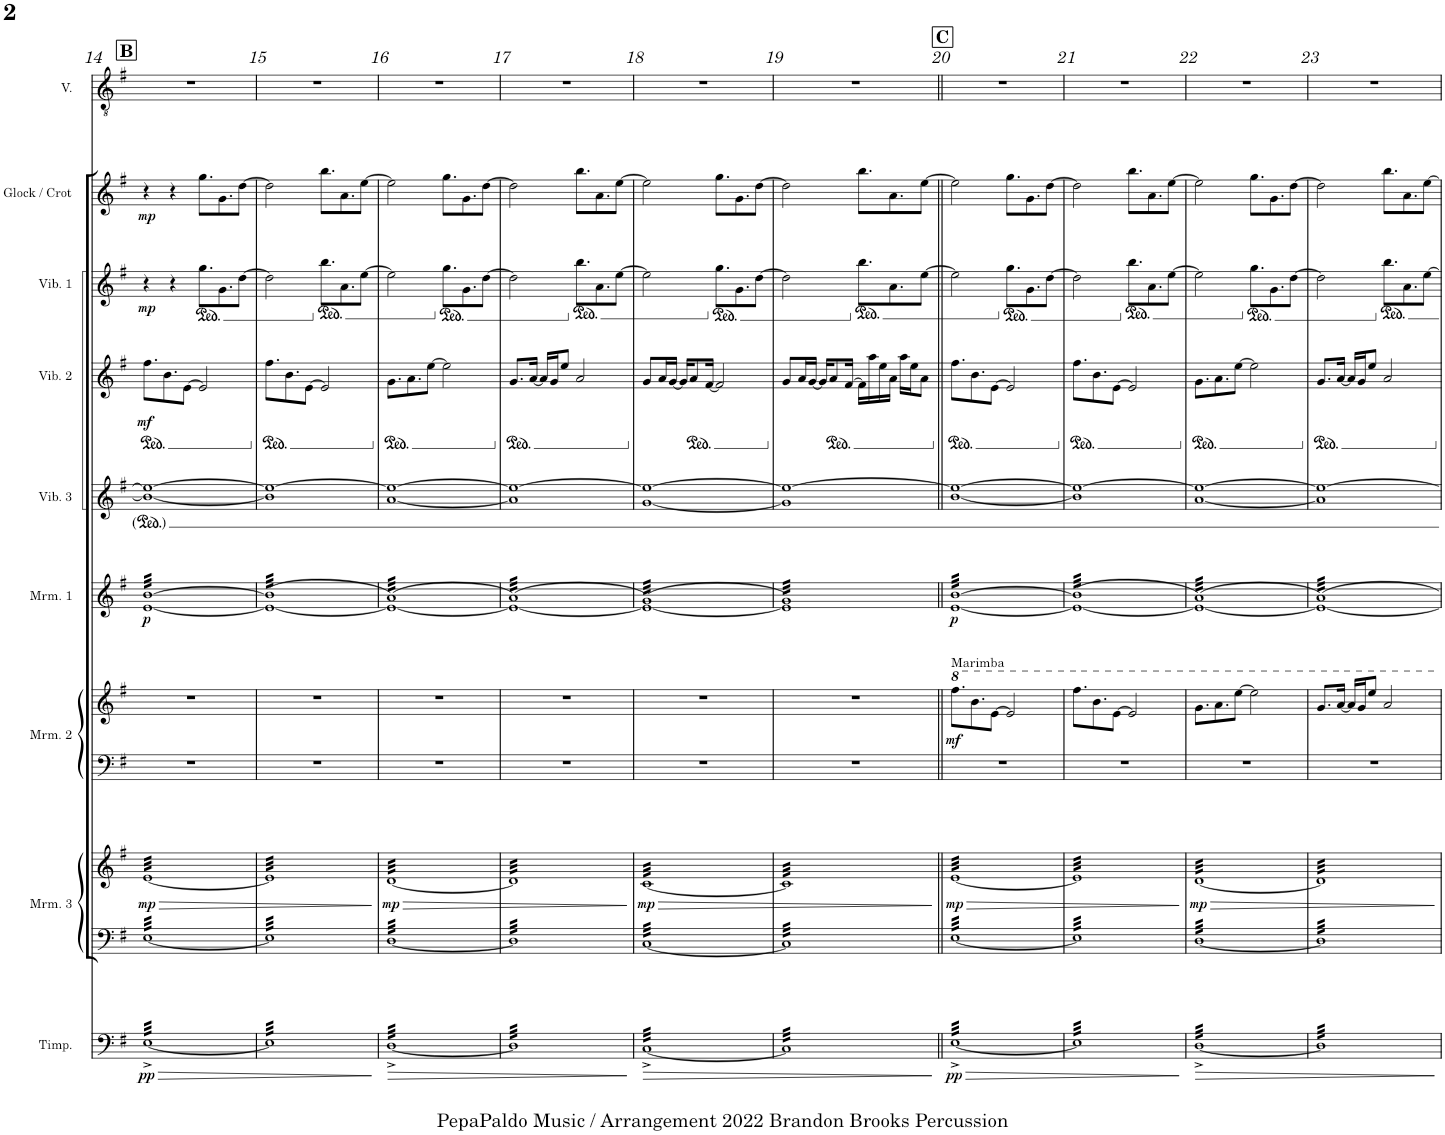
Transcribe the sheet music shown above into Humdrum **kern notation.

**kern	**dynam	**kern	**kern	**dynam	**kern	**kern	**dynam	**kern	**dynam	**kern	**kern	**dynam	**kern	**dynam	**kern	**dynam	**kern
*part9	*part9	*part8	*part8	*part8	*part7	*part7	*part7	*part6	*part6	*part5	*part4	*part4	*part3	*part3	*part2	*part2	*part1
*staff11	*staff11	*staff10	*staff9	*staff9/10	*staff8	*staff7	*staff7/8	*staff6	*staff6	*staff5	*staff4	*staff4	*staff3	*staff3	*staff2	*staff2	*staff1
*I"Timpani	*	*I"Marimba 3	*	*	*I"Marimba 2	*	*	*I"Marimba 1	*	*I"Vibraphone 3	*I"Vibraphone 2	*	*I"Vibraphone 1	*	*I"Glock / Crot	*	*I"Voice
*I'Timp.	*	*I'Mrm. 3	*	*	*I'Mrm. 2	*	*	*I'Mrm. 1	*	*I'Vib. 3	*I'Vib. 2	*	*I'Vib. 1	*	*I'Glock / Crot	*	*I'V.
!!LO:PB:g=z
*clefF4	*	*clefF4	*clefG2	*	*clefF4	*clefG2	*	*clefG2	*	*clefG2	*clefG2	*	*clefG2	*	*clefG2	*	*clefGv2
*	*	*	*	*	*	*	*	*	*	*	*	*	*	*	*Trd-14c-24	*	*
*k[f#]	*	*k[f#]	*k[f#]	*	*k[f#]	*k[f#]	*	*k[f#]	*	*k[f#]	*k[f#]	*	*k[f#]	*	*k[f#]	*	*k[f#]
*M4/4	*	*M4/4	*M4/4	*	*M4/4	*M4/4	*	*M4/4	*	*M4/4	*M4/4	*	*M4/4	*	*M4/4	*	*M4/4
!!LO:REH:place=s1:a:B:cj:fs=14:t=B
=14	=14	=14	=14	=14	=14	=14	=14	=14	=14	=14	=14	=14	=14	=14	=14	=14	=14
!	!LO:HP:b	!	!	!LO:HP:b	!	!	!	!	!	!	!	!	!	!	!	!	!
*	*	*	*	*	*	*	*	*	*	*	*ped	*	*	*	*	*	*
!	!LO:DY:n=1:b	!	!	!LO:DY:n=1:b	!	!	!	!	!LO:DY:b	!	!	!LO:DY:b	!	!LO:DY:b	!	!LO:DY:b	!
*tremolo	*	*	*	*	*	*	*	*	*	*	*	*	*	*	*	*	*
*	*	*tremolo	*	*	*	*	*	*	*	*	*	*	*	*	*	*	*
*	*	*	*tremolo	*	*	*	*	*	*	*	*	*	*	*	*	*	*
*	*	*	*	*	*	*	*	*tremolo	*	*	*	*	*	*	*	*	*
[32E^LLL	> pp	[32ELLL	[32eLLL	> mp	1r	1r	.	[32e [32bLLL	p	1b_ 1ee_	8.ff#\L	mf	4r	mp	4r	mp	1r
32E^	.	32E	32e	.	.	.	.	32e 32b	.	.	.	.	.	.	.	.	.
32E^	.	32E	32e	.	.	.	.	32e 32b	.	.	.	.	.	.	.	.	.
32E^	.	32E	32e	.	.	.	.	32e 32b	.	.	.	.	.	.	.	.	.
32E^	.	32E	32e	.	.	.	.	32e 32b	.	.	.	.	.	.	.	.	.
32E^	.	32E	32e	.	.	.	.	32e 32b	.	.	.	.	.	.	.	.	.
32E^	.	32E	32e	.	.	.	.	32e 32b	.	.	8.b\	.	.	.	.	.	.
32E^	.	32E	32e	.	.	.	.	32e 32b	.	.	.	.	.	.	.	.	.
32E^	.	32E	32e	.	.	.	.	32e 32b	.	.	.	.	4r	.	4r	.	.
32E^	.	32E	32e	.	.	.	.	32e 32b	.	.	.	.	.	.	.	.	.
32E^	.	32E	32e	.	.	.	.	32e 32b	.	.	.	.	.	.	.	.	.
32E^	.	32E	32e	.	.	.	.	32e 32b	.	.	.	.	.	.	.	.	.
32E^	.	32E	32e	.	.	.	.	32e 32b	.	.	[8e\J	.	.	.	.	.	.
32E^	.	32E	32e	.	.	.	.	32e 32b	.	.	.	.	.	.	.	.	.
32E^	.	32E	32e	.	.	.	.	32e 32b	.	.	.	.	.	.	.	.	.
32E^	.	32E	32e	.	.	.	.	32e 32b	.	.	.	.	.	.	.	.	.
*	*	*	*	*	*	*	*	*	*	*	*	*	*ped	*	*	*	*
32E^	.	32E	32e	.	.	.	.	32e 32b	.	.	2e/]	.	8.gg\L	.	8.gg\L	.	.
32E^	.	32E	32e	.	.	.	.	32e 32b	.	.	.	.	.	.	.	.	.
32E^	.	32E	32e	.	.	.	.	32e 32b	.	.	.	.	.	.	.	.	.
32E^	.	32E	32e	.	.	.	.	32e 32b	.	.	.	.	.	.	.	.	.
32E^	.	32E	32e	.	.	.	.	32e 32b	.	.	.	.	.	.	.	.	.
32E^	.	32E	32e	.	.	.	.	32e 32b	.	.	.	.	.	.	.	.	.
32E^	.	32E	32e	.	.	.	.	32e 32b	.	.	.	.	8.g\	.	8.g\	.	.
32E^	.	32E	32e	.	.	.	.	32e 32b	.	.	.	.	.	.	.	.	.
32E^	.	32E	32e	.	.	.	.	32e 32b	.	.	.	.	.	.	.	.	.
32E^	.	32E	32e	.	.	.	.	32e 32b	.	.	.	.	.	.	.	.	.
32E^	.	32E	32e	.	.	.	.	32e 32b	.	.	.	.	.	.	.	.	.
32E^	.	32E	32e	.	.	.	.	32e 32b	.	.	.	.	.	.	.	.	.
32E^	.	32E	32e	.	.	.	.	32e 32b	.	.	.	.	[8dd\J	.	[8dd\J	.	.
32E^	.	32E	32e	.	.	.	.	32e 32b	.	.	.	.	.	.	.	.	.
32E^	.	32E	32e	.	.	.	.	32e 32b	.	.	.	.	.	.	.	.	.
32E^JJJ	.	32EJJJ	32eJJJ	.	.	.	.	32e 32bJJJ	.	.	.	.	.	.	.	.	.
=15	=15	=15	=15	=15	=15	=15	=15	=15	=15	=15	=15	=15	=15	=15	=15	=15	=15
*	*	*	*	*	*	*	*	*	*	*	*ped	*	*	*	*	*	*
32E]LLL	.	32E]LLL	32e]LLL	.	1r	1r	.	(>32e 32b]LLL	.	1b] 1ee_	8.ff#\L	.	2dd\]	.	2dd\]	.	1r
32E	.	32E	32e	.	.	.	.	(>32e 32b	.	.	.	.	.	.	.	.	.
32E	.	32E	32e	.	.	.	.	(>32e 32b	.	.	.	.	.	.	.	.	.
32E	.	32E	32e	.	.	.	.	(>32e 32b	.	.	.	.	.	.	.	.	.
32E	.	32E	32e	.	.	.	.	(>32e 32b	.	.	.	.	.	.	.	.	.
32E	.	32E	32e	.	.	.	.	(>32e 32b	.	.	.	.	.	.	.	.	.
32E	.	32E	32e	.	.	.	.	(>32e 32b	.	.	8.b\	.	.	.	.	.	.
32E	.	32E	32e	.	.	.	.	(>32e 32b	.	.	.	.	.	.	.	.	.
32E	.	32E	32e	.	.	.	.	(>32e 32b	.	.	.	.	.	.	.	.	.
32E	.	32E	32e	.	.	.	.	(>32e 32b	.	.	.	.	.	.	.	.	.
32E	.	32E	32e	.	.	.	.	(>32e 32b	.	.	.	.	.	.	.	.	.
32E	.	32E	32e	.	.	.	.	(>32e 32b	.	.	.	.	.	.	.	.	.
32E	.	32E	32e	.	.	.	.	(>32e 32b	.	.	[8e\J	.	.	.	.	.	.
32E	.	32E	32e	.	.	.	.	(>32e 32b	.	.	.	.	.	.	.	.	.
32E	.	32E	32e	.	.	.	.	(>32e 32b	.	.	.	.	.	.	.	.	.
32E	.	32E	32e	.	.	.	.	(>32e 32b	.	.	.	.	.	.	.	.	.
*	*	*	*	*	*	*	*	*	*	*	*	*	*Xped	*	*	*	*
*	*	*	*	*	*	*	*	*	*	*	*	*	*ped	*	*	*	*
32E	.	32E	32e	.	.	.	.	(>32e 32b	.	.	2e/]	.	8.bb\L	.	8.bb\L	.	.
32E	.	32E	32e	.	.	.	.	(>32e 32b	.	.	.	.	.	.	.	.	.
32E	.	32E	32e	.	.	.	.	(>32e 32b	.	.	.	.	.	.	.	.	.
32E	.	32E	32e	.	.	.	.	(>32e 32b	.	.	.	.	.	.	.	.	.
32E	.	32E	32e	.	.	.	.	(>32e 32b	.	.	.	.	.	.	.	.	.
32E	.	32E	32e	.	.	.	.	(>32e 32b	.	.	.	.	.	.	.	.	.
32E	.	32E	32e	.	.	.	.	(>32e 32b	.	.	.	.	8.a\	.	8.a\	.	.
32E	.	32E	32e	.	.	.	.	(>32e 32b	.	.	.	.	.	.	.	.	.
32E	.	32E	32e	.	.	.	.	(>32e 32b	.	.	.	.	.	.	.	.	.
32E	.	32E	32e	.	.	.	.	(>32e 32b	.	.	.	.	.	.	.	.	.
32E	.	32E	32e	.	.	.	.	(>32e 32b	.	.	.	.	.	.	.	.	.
32E	.	32E	32e	.	.	.	.	(>32e 32b	.	.	.	.	.	.	.	.	.
32E	.	32E	32e	.	.	.	.	(>32e 32b	.	.	.	.	[8ee\J	.	[8ee\J	.	.
32E	.	32E	32e	.	.	.	.	(>32e 32b	.	.	.	.	.	.	.	.	.
32E	.	32E	32e	.	.	.	.	(>32e 32b	.	.	.	.	.	.	.	.	.
32EJJJ	.	32EJJJ	32eJJJ	.	.	.	.	32e 32bJJJ	.	.	.	.	.	.	.	.	.
.	]	.	.	]	.	.	.	.	.	.	.	.	.	.	.	.	.
=16	=16	=16	=16	=16	=16	=16	=16	=16	=16	=16	=16	=16	=16	=16	=16	=16	=16
!	!LO:HP:b	!	!	!LO:HP:b	!	!	!	!	!	!	!	!	!	!	!	!	!
!	!	!	!	!LO:DY:n=1:b	!	!	!	!	!	!	!	!	!	!	!	!	!
[32D^LLL	>	[32DLLL	[32dLLL	> mp	1r	1r	.	(>32e 32a)LLL	.	[1a 1ee_	8.g\L	.	2ee\]	.	2ee\]	.	1r
32D^	.	32D	32d	.	.	.	.	(>32e 32a)	.	.	.	.	.	.	.	.	.
32D^	.	32D	32d	.	.	.	.	(>32e 32a)	.	.	.	.	.	.	.	.	.
32D^	.	32D	32d	.	.	.	.	(>32e 32a)	.	.	.	.	.	.	.	.	.
32D^	.	32D	32d	.	.	.	.	(>32e 32a)	.	.	.	.	.	.	.	.	.
32D^	.	32D	32d	.	.	.	.	(>32e 32a)	.	.	.	.	.	.	.	.	.
32D^	.	32D	32d	.	.	.	.	(>32e 32a)	.	.	8.a\	.	.	.	.	.	.
32D^	.	32D	32d	.	.	.	.	(>32e 32a)	.	.	.	.	.	.	.	.	.
32D^	.	32D	32d	.	.	.	.	(>32e 32a)	.	.	.	.	.	.	.	.	.
32D^	.	32D	32d	.	.	.	.	(>32e 32a)	.	.	.	.	.	.	.	.	.
32D^	.	32D	32d	.	.	.	.	(>32e 32a)	.	.	.	.	.	.	.	.	.
32D^	.	32D	32d	.	.	.	.	(>32e 32a)	.	.	.	.	.	.	.	.	.
32D^	.	32D	32d	.	.	.	.	(>32e 32a)	.	.	[8ee\J	.	.	.	.	.	.
32D^	.	32D	32d	.	.	.	.	(>32e 32a)	.	.	.	.	.	.	.	.	.
32D^	.	32D	32d	.	.	.	.	(>32e 32a)	.	.	.	.	.	.	.	.	.
32D^	.	32D	32d	.	.	.	.	(>32e 32a)	.	.	.	.	.	.	.	.	.
*	*	*	*	*	*	*	*	*	*	*	*	*	*Xped	*	*	*	*
*	*	*	*	*	*	*	*	*	*	*	*	*	*ped	*	*	*	*
32D^	.	32D	32d	.	.	.	.	(>32e 32a)	.	.	2ee\]	.	8.gg\L	.	8.gg\L	.	.
32D^	.	32D	32d	.	.	.	.	(>32e 32a)	.	.	.	.	.	.	.	.	.
32D^	.	32D	32d	.	.	.	.	(>32e 32a)	.	.	.	.	.	.	.	.	.
32D^	.	32D	32d	.	.	.	.	(>32e 32a)	.	.	.	.	.	.	.	.	.
32D^	.	32D	32d	.	.	.	.	(>32e 32a)	.	.	.	.	.	.	.	.	.
32D^	.	32D	32d	.	.	.	.	(>32e 32a)	.	.	.	.	.	.	.	.	.
32D^	.	32D	32d	.	.	.	.	(>32e 32a)	.	.	.	.	8.g\	.	8.g\	.	.
32D^	.	32D	32d	.	.	.	.	(>32e 32a)	.	.	.	.	.	.	.	.	.
32D^	.	32D	32d	.	.	.	.	(>32e 32a)	.	.	.	.	.	.	.	.	.
32D^	.	32D	32d	.	.	.	.	(>32e 32a)	.	.	.	.	.	.	.	.	.
32D^	.	32D	32d	.	.	.	.	(>32e 32a)	.	.	.	.	.	.	.	.	.
32D^	.	32D	32d	.	.	.	.	(>32e 32a)	.	.	.	.	.	.	.	.	.
32D^	.	32D	32d	.	.	.	.	(>32e 32a)	.	.	.	.	[8dd\J	.	[8dd\J	.	.
32D^	.	32D	32d	.	.	.	.	(>32e 32a)	.	.	.	.	.	.	.	.	.
32D^	.	32D	32d	.	.	.	.	(>32e 32a)	.	.	.	.	.	.	.	.	.
32D^JJJ	.	32DJJJ	32dJJJ	.	.	.	.	32e 32a)JJJ	.	.	.	.	.	.	.	.	.
=17	=17	=17	=17	=17	=17	=17	=17	=17	=17	=17	=17	=17	=17	=17	=17	=17	=17
32D]LLL	.	32D]LLL	32d]LLL	.	1r	1r	.	(>32e 32a)LLL	.	1a] 1ee_	8.g/L	.	2dd\]	.	2dd\]	.	1r
32D	.	32D	32d	.	.	.	.	(>32e 32a)	.	.	.	.	.	.	.	.	.
32D	.	32D	32d	.	.	.	.	(>32e 32a)	.	.	.	.	.	.	.	.	.
32D	.	32D	32d	.	.	.	.	(>32e 32a)	.	.	.	.	.	.	.	.	.
32D	.	32D	32d	.	.	.	.	(>32e 32a)	.	.	.	.	.	.	.	.	.
32D	.	32D	32d	.	.	.	.	(>32e 32a)	.	.	.	.	.	.	.	.	.
32D	.	32D	32d	.	.	.	.	(>32e 32a)	.	.	[16a/Jk	.	.	.	.	.	.
32D	.	32D	32d	.	.	.	.	(>32e 32a)	.	.	.	.	.	.	.	.	.
32D	.	32D	32d	.	.	.	.	(>32e 32a)	.	.	16a/LL]	.	.	.	.	.	.
32D	.	32D	32d	.	.	.	.	(>32e 32a)	.	.	.	.	.	.	.	.	.
32D	.	32D	32d	.	.	.	.	(>32e 32a)	.	.	16g/J	.	.	.	.	.	.
32D	.	32D	32d	.	.	.	.	(>32e 32a)	.	.	.	.	.	.	.	.	.
32D	.	32D	32d	.	.	.	.	(>32e 32a)	.	.	8ee/J	.	.	.	.	.	.
32D	.	32D	32d	.	.	.	.	(>32e 32a)	.	.	.	.	.	.	.	.	.
32D	.	32D	32d	.	.	.	.	(>32e 32a)	.	.	.	.	.	.	.	.	.
32D	.	32D	32d	.	.	.	.	(>32e 32a)	.	.	.	.	.	.	.	.	.
*	*	*	*	*	*	*	*	*	*	*	*	*	*Xped	*	*	*	*
*	*	*	*	*	*	*	*	*	*	*	*	*	*ped	*	*	*	*
32D	.	32D	32d	.	.	.	.	(>32e 32a)	.	.	2a/	.	8.bb\L	.	8.bb\L	.	.
32D	.	32D	32d	.	.	.	.	(>32e 32a)	.	.	.	.	.	.	.	.	.
32D	.	32D	32d	.	.	.	.	(>32e 32a)	.	.	.	.	.	.	.	.	.
32D	.	32D	32d	.	.	.	.	(>32e 32a)	.	.	.	.	.	.	.	.	.
32D	.	32D	32d	.	.	.	.	(>32e 32a)	.	.	.	.	.	.	.	.	.
32D	.	32D	32d	.	.	.	.	(>32e 32a)	.	.	.	.	.	.	.	.	.
32D	.	32D	32d	.	.	.	.	(>32e 32a)	.	.	.	.	8.a\	.	8.a\	.	.
32D	.	32D	32d	.	.	.	.	(>32e 32a)	.	.	.	.	.	.	.	.	.
32D	.	32D	32d	.	.	.	.	(>32e 32a)	.	.	.	.	.	.	.	.	.
32D	.	32D	32d	.	.	.	.	(>32e 32a)	.	.	.	.	.	.	.	.	.
32D	.	32D	32d	.	.	.	.	(>32e 32a)	.	.	.	.	.	.	.	.	.
32D	.	32D	32d	.	.	.	.	(>32e 32a)	.	.	.	.	.	.	.	.	.
32D	.	32D	32d	.	.	.	.	(>32e 32a)	.	.	.	.	[8ee\J	.	[8ee\J	.	.
32D	.	32D	32d	.	.	.	.	(>32e 32a)	.	.	.	.	.	.	.	.	.
32D	.	32D	32d	.	.	.	.	(>32e 32a)	.	.	.	.	.	.	.	.	.
32DJJJ	.	32DJJJ	32dJJJ	.	.	.	.	32e 32a)JJJ	.	.	.	.	.	.	.	.	.
.	]	.	.	]	.	.	.	.	.	.	.	.	.	.	.	.	.
=18	=18	=18	=18	=18	=18	=18	=18	=18	=18	=18	=18	=18	=18	=18	=18	=18	=18
!	!LO:HP:b	!	!	!LO:HP:b	!	!	!	!	!	!	!	!	!	!	!	!	!
!	!	!	!	!LO:DY:n=1:b	!	!	!	!	!	!	!	!	!	!	!	!	!
[32C^LLL	>	[32CLLL	[32cLLL	> mp	1r	1r	.	(>32e 32g)LLL	.	[1g 1ee_	8g/L	.	2ee\]	.	2ee\]	.	1r
32C^	.	32C	32c	.	.	.	.	(>32e 32g)	.	.	.	.	.	.	.	.	.
32C^	.	32C	32c	.	.	.	.	(>32e 32g)	.	.	.	.	.	.	.	.	.
32C^	.	32C	32c	.	.	.	.	(>32e 32g)	.	.	.	.	.	.	.	.	.
32C^	.	32C	32c	.	.	.	.	(>32e 32g)	.	.	16a/L	.	.	.	.	.	.
32C^	.	32C	32c	.	.	.	.	(>32e 32g)	.	.	.	.	.	.	.	.	.
32C^	.	32C	32c	.	.	.	.	(>32e 32g)	.	.	[16g/JJ	.	.	.	.	.	.
32C^	.	32C	32c	.	.	.	.	(>32e 32g)	.	.	.	.	.	.	.	.	.
32C^	.	32C	32c	.	.	.	.	(>32e 32g)	.	.	16g/KL]	.	.	.	.	.	.
32C^	.	32C	32c	.	.	.	.	(>32e 32g)	.	.	.	.	.	.	.	.	.
32C^	.	32C	32c	.	.	.	.	(>32e 32g)	.	.	8a/	.	.	.	.	.	.
32C^	.	32C	32c	.	.	.	.	(>32e 32g)	.	.	.	.	.	.	.	.	.
32C^	.	32C	32c	.	.	.	.	(>32e 32g)	.	.	.	.	.	.	.	.	.
32C^	.	32C	32c	.	.	.	.	(>32e 32g)	.	.	.	.	.	.	.	.	.
32C^	.	32C	32c	.	.	.	.	(>32e 32g)	.	.	[16f#/Jk	.	.	.	.	.	.
32C^	.	32C	32c	.	.	.	.	(>32e 32g)	.	.	.	.	.	.	.	.	.
*	*	*	*	*	*	*	*	*	*	*	*	*	*Xped	*	*	*	*
*	*	*	*	*	*	*	*	*	*	*	*	*	*ped	*	*	*	*
32C^	.	32C	32c	.	.	.	.	(>32e 32g)	.	.	2f#/]	.	8.gg\L	.	8.gg\L	.	.
32C^	.	32C	32c	.	.	.	.	(>32e 32g)	.	.	.	.	.	.	.	.	.
32C^	.	32C	32c	.	.	.	.	(>32e 32g)	.	.	.	.	.	.	.	.	.
32C^	.	32C	32c	.	.	.	.	(>32e 32g)	.	.	.	.	.	.	.	.	.
32C^	.	32C	32c	.	.	.	.	(>32e 32g)	.	.	.	.	.	.	.	.	.
32C^	.	32C	32c	.	.	.	.	(>32e 32g)	.	.	.	.	.	.	.	.	.
32C^	.	32C	32c	.	.	.	.	(>32e 32g)	.	.	.	.	8.g\	.	8.g\	.	.
32C^	.	32C	32c	.	.	.	.	(>32e 32g)	.	.	.	.	.	.	.	.	.
32C^	.	32C	32c	.	.	.	.	(>32e 32g)	.	.	.	.	.	.	.	.	.
32C^	.	32C	32c	.	.	.	.	(>32e 32g)	.	.	.	.	.	.	.	.	.
32C^	.	32C	32c	.	.	.	.	(>32e 32g)	.	.	.	.	.	.	.	.	.
32C^	.	32C	32c	.	.	.	.	(>32e 32g)	.	.	.	.	.	.	.	.	.
32C^	.	32C	32c	.	.	.	.	(>32e 32g)	.	.	.	.	[8dd\J	.	[8dd\J	.	.
32C^	.	32C	32c	.	.	.	.	(>32e 32g)	.	.	.	.	.	.	.	.	.
32C^	.	32C	32c	.	.	.	.	(>32e 32g)	.	.	.	.	.	.	.	.	.
32C^JJJ	.	32CJJJ	32cJJJ	.	.	.	.	32e 32g)JJJ	.	.	.	.	.	.	.	.	.
=19	=19	=19	=19	=19	=19	=19	=19	=19	=19	=19	=19	=19	=19	=19	=19	=19	=19
32C]LLL	.	32C]LLL	32c]LLL	.	1r	1r	.	32e] 32g)LLL	.	1g] 1ee_	8g/L	.	2dd\]	.	2dd\]	.	1r
32C	.	32C	32c	.	.	.	.	32e 32g)	.	.	.	.	.	.	.	.	.
32C	.	32C	32c	.	.	.	.	32e 32g)	.	.	.	.	.	.	.	.	.
32C	.	32C	32c	.	.	.	.	32e 32g)	.	.	.	.	.	.	.	.	.
32C	.	32C	32c	.	.	.	.	32e 32g)	.	.	16a/L	.	.	.	.	.	.
32C	.	32C	32c	.	.	.	.	32e 32g)	.	.	.	.	.	.	.	.	.
32C	.	32C	32c	.	.	.	.	32e 32g)	.	.	[16g/JJ	.	.	.	.	.	.
32C	.	32C	32c	.	.	.	.	32e 32g)	.	.	.	.	.	.	.	.	.
32C	.	32C	32c	.	.	.	.	32e 32g)	.	.	16g/KL]	.	.	.	.	.	.
32C	.	32C	32c	.	.	.	.	32e 32g)	.	.	.	.	.	.	.	.	.
32C	.	32C	32c	.	.	.	.	32e 32g)	.	.	8a/	.	.	.	.	.	.
32C	.	32C	32c	.	.	.	.	32e 32g)	.	.	.	.	.	.	.	.	.
32C	.	32C	32c	.	.	.	.	32e 32g)	.	.	.	.	.	.	.	.	.
32C	.	32C	32c	.	.	.	.	32e 32g)	.	.	.	.	.	.	.	.	.
32C	.	32C	32c	.	.	.	.	32e 32g)	.	.	[16f#/Jk	.	.	.	.	.	.
32C	.	32C	32c	.	.	.	.	32e 32g)	.	.	.	.	.	.	.	.	.
*	*	*	*	*	*	*	*	*	*	*	*	*	*Xped	*	*	*	*
*	*	*	*	*	*	*	*	*	*	*	*	*	*ped	*	*	*	*
32C	.	32C	32c	.	.	.	.	32e 32g)	.	.	16f#\LL]	.	8.bb\L	.	8.bb\L	.	.
32C	.	32C	32c	.	.	.	.	32e 32g)	.	.	.	.	.	.	.	.	.
32C	.	32C	32c	.	.	.	.	32e 32g)	.	.	16aa\	.	.	.	.	.	.
32C	.	32C	32c	.	.	.	.	32e 32g)	.	.	.	.	.	.	.	.	.
32C	.	32C	32c	.	.	.	.	32e 32g)	.	.	16ee\	.	.	.	.	.	.
32C	.	32C	32c	.	.	.	.	32e 32g)	.	.	.	.	.	.	.	.	.
32C	.	32C	32c	.	.	.	.	32e 32g)	.	.	16a\JJ	.	8.a\	.	8.a\	.	.
32C	.	32C	32c	.	.	.	.	32e 32g)	.	.	.	.	.	.	.	.	.
32C	.	32C	32c	.	.	.	.	32e 32g)	.	.	16aa\LL	.	.	.	.	.	.
32C	.	32C	32c	.	.	.	.	32e 32g)	.	.	.	.	.	.	.	.	.
32C	.	32C	32c	.	.	.	.	32e 32g)	.	.	16ee\J	.	.	.	.	.	.
32C	.	32C	32c	.	.	.	.	32e 32g)	.	.	.	.	.	.	.	.	.
32C	.	32C	32c	.	.	.	.	32e 32g)	.	.	8a\J	.	[8ee\J	.	[8ee\J	.	.
32C	.	32C	32c	.	.	.	.	32e 32g)	.	.	.	.	.	.	.	.	.
32C	.	32C	32c	.	.	.	.	32e 32g)	.	.	.	.	.	.	.	.	.
32CJJJ	.	32CJJJ	32cJJJ	.	.	.	.	32e 32g)JJJ	.	.	.	.	.	.	.	.	.
.	]	.	.	]	.	.	.	.	.	.	.	.	.	.	.	.	.
!!LO:REH:place=s1:a:B:cj:fs=14:t=C
=20||	=20||	=20||	=20||	=20||	=20||	=20||	=20||	=20||	=20||	=20||	=20||	=20||	=20||	=20||	=20||	=20||	=20||
!	!	!	!	!	!	!LO:TX:a:t=Marimba	!	!	!	!	!	!	!	!	!	!	!
!	!LO:HP:b	!	!	!LO:HP:b	!	!	!	!	!	!	!	!	!	!	!	!	!
!	!LO:DY:n=1:b	!	!	!LO:DY:n=1:b	!	!	!LO:DY:b	!	!LO:DY:b	!	!	!	!	!	!	!	!
[32E^LLL	> pp	[32ELLL	[32eLLL	> mp	1r	8.fff#\L	mf	[32e [32bLLL	p	[1b 1ee_	8.ff#\L	.	2ee\]	.	2ee\]	.	1r
32E^	.	32E	32e	.	.	.	.	32e 32b	.	.	.	.	.	.	.	.	.
32E^	.	32E	32e	.	.	.	.	32e 32b	.	.	.	.	.	.	.	.	.
32E^	.	32E	32e	.	.	.	.	32e 32b	.	.	.	.	.	.	.	.	.
32E^	.	32E	32e	.	.	.	.	32e 32b	.	.	.	.	.	.	.	.	.
32E^	.	32E	32e	.	.	.	.	32e 32b	.	.	.	.	.	.	.	.	.
32E^	.	32E	32e	.	.	8.bb\	.	32e 32b	.	.	8.b\	.	.	.	.	.	.
32E^	.	32E	32e	.	.	.	.	32e 32b	.	.	.	.	.	.	.	.	.
32E^	.	32E	32e	.	.	.	.	32e 32b	.	.	.	.	.	.	.	.	.
32E^	.	32E	32e	.	.	.	.	32e 32b	.	.	.	.	.	.	.	.	.
32E^	.	32E	32e	.	.	.	.	32e 32b	.	.	.	.	.	.	.	.	.
32E^	.	32E	32e	.	.	.	.	32e 32b	.	.	.	.	.	.	.	.	.
32E^	.	32E	32e	.	.	[8ee\J	.	32e 32b	.	.	[8e\J	.	.	.	.	.	.
32E^	.	32E	32e	.	.	.	.	32e 32b	.	.	.	.	.	.	.	.	.
32E^	.	32E	32e	.	.	.	.	32e 32b	.	.	.	.	.	.	.	.	.
32E^	.	32E	32e	.	.	.	.	32e 32b	.	.	.	.	.	.	.	.	.
*	*	*	*	*	*	*	*	*	*	*	*	*	*Xped	*	*	*	*
*	*	*	*	*	*	*	*	*	*	*	*	*	*ped	*	*	*	*
32E^	.	32E	32e	.	.	2ee/]	.	32e 32b	.	.	2e/]	.	8.gg\L	.	8.gg\L	.	.
32E^	.	32E	32e	.	.	.	.	32e 32b	.	.	.	.	.	.	.	.	.
32E^	.	32E	32e	.	.	.	.	32e 32b	.	.	.	.	.	.	.	.	.
32E^	.	32E	32e	.	.	.	.	32e 32b	.	.	.	.	.	.	.	.	.
32E^	.	32E	32e	.	.	.	.	32e 32b	.	.	.	.	.	.	.	.	.
32E^	.	32E	32e	.	.	.	.	32e 32b	.	.	.	.	.	.	.	.	.
32E^	.	32E	32e	.	.	.	.	32e 32b	.	.	.	.	8.g\	.	8.g\	.	.
32E^	.	32E	32e	.	.	.	.	32e 32b	.	.	.	.	.	.	.	.	.
32E^	.	32E	32e	.	.	.	.	32e 32b	.	.	.	.	.	.	.	.	.
32E^	.	32E	32e	.	.	.	.	32e 32b	.	.	.	.	.	.	.	.	.
32E^	.	32E	32e	.	.	.	.	32e 32b	.	.	.	.	.	.	.	.	.
32E^	.	32E	32e	.	.	.	.	32e 32b	.	.	.	.	.	.	.	.	.
32E^	.	32E	32e	.	.	.	.	32e 32b	.	.	.	.	[8dd\J	.	[8dd\J	.	.
32E^	.	32E	32e	.	.	.	.	32e 32b	.	.	.	.	.	.	.	.	.
32E^	.	32E	32e	.	.	.	.	32e 32b	.	.	.	.	.	.	.	.	.
32E^JJJ	.	32EJJJ	32eJJJ	.	.	.	.	32e 32bJJJ	.	.	.	.	.	.	.	.	.
=21	=21	=21	=21	=21	=21	=21	=21	=21	=21	=21	=21	=21	=21	=21	=21	=21	=21
32E]LLL	.	32E]LLL	32e]LLL	.	1r	8.fff#\L	.	(>32e 32b]LLL	.	1b] 1ee_	8.ff#\L	.	2dd\]	.	2dd\]	.	1r
32E	.	32E	32e	.	.	.	.	(>32e 32b	.	.	.	.	.	.	.	.	.
32E	.	32E	32e	.	.	.	.	(>32e 32b	.	.	.	.	.	.	.	.	.
32E	.	32E	32e	.	.	.	.	(>32e 32b	.	.	.	.	.	.	.	.	.
32E	.	32E	32e	.	.	.	.	(>32e 32b	.	.	.	.	.	.	.	.	.
32E	.	32E	32e	.	.	.	.	(>32e 32b	.	.	.	.	.	.	.	.	.
32E	.	32E	32e	.	.	8.bb\	.	(>32e 32b	.	.	8.b\	.	.	.	.	.	.
32E	.	32E	32e	.	.	.	.	(>32e 32b	.	.	.	.	.	.	.	.	.
32E	.	32E	32e	.	.	.	.	(>32e 32b	.	.	.	.	.	.	.	.	.
32E	.	32E	32e	.	.	.	.	(>32e 32b	.	.	.	.	.	.	.	.	.
32E	.	32E	32e	.	.	.	.	(>32e 32b	.	.	.	.	.	.	.	.	.
32E	.	32E	32e	.	.	.	.	(>32e 32b	.	.	.	.	.	.	.	.	.
32E	.	32E	32e	.	.	[8ee\J	.	(>32e 32b	.	.	[8e\J	.	.	.	.	.	.
32E	.	32E	32e	.	.	.	.	(>32e 32b	.	.	.	.	.	.	.	.	.
32E	.	32E	32e	.	.	.	.	(>32e 32b	.	.	.	.	.	.	.	.	.
32E	.	32E	32e	.	.	.	.	(>32e 32b	.	.	.	.	.	.	.	.	.
*	*	*	*	*	*	*	*	*	*	*	*	*	*Xped	*	*	*	*
*	*	*	*	*	*	*	*	*	*	*	*	*	*ped	*	*	*	*
32E	.	32E	32e	.	.	2ee/]	.	(>32e 32b	.	.	2e/]	.	8.bb\L	.	8.bb\L	.	.
32E	.	32E	32e	.	.	.	.	(>32e 32b	.	.	.	.	.	.	.	.	.
32E	.	32E	32e	.	.	.	.	(>32e 32b	.	.	.	.	.	.	.	.	.
32E	.	32E	32e	.	.	.	.	(>32e 32b	.	.	.	.	.	.	.	.	.
32E	.	32E	32e	.	.	.	.	(>32e 32b	.	.	.	.	.	.	.	.	.
32E	.	32E	32e	.	.	.	.	(>32e 32b	.	.	.	.	.	.	.	.	.
32E	.	32E	32e	.	.	.	.	(>32e 32b	.	.	.	.	8.a\	.	8.a\	.	.
32E	.	32E	32e	.	.	.	.	(>32e 32b	.	.	.	.	.	.	.	.	.
32E	.	32E	32e	.	.	.	.	(>32e 32b	.	.	.	.	.	.	.	.	.
32E	.	32E	32e	.	.	.	.	(>32e 32b	.	.	.	.	.	.	.	.	.
32E	.	32E	32e	.	.	.	.	(>32e 32b	.	.	.	.	.	.	.	.	.
32E	.	32E	32e	.	.	.	.	(>32e 32b	.	.	.	.	.	.	.	.	.
32E	.	32E	32e	.	.	.	.	(>32e 32b	.	.	.	.	[8ee\J	.	[8ee\J	.	.
32E	.	32E	32e	.	.	.	.	(>32e 32b	.	.	.	.	.	.	.	.	.
32E	.	32E	32e	.	.	.	.	(>32e 32b	.	.	.	.	.	.	.	.	.
32EJJJ	.	32EJJJ	32eJJJ	.	.	.	.	32e 32bJJJ	.	.	.	.	.	.	.	.	.
.	]	.	.	]	.	.	.	.	.	.	.	.	.	.	.	.	.
=22	=22	=22	=22	=22	=22	=22	=22	=22	=22	=22	=22	=22	=22	=22	=22	=22	=22
!	!LO:HP:b	!	!	!LO:HP:b	!	!	!	!	!	!	!	!	!	!	!	!	!
!	!	!	!	!LO:DY:n=1:b	!	!	!	!	!	!	!	!	!	!	!	!	!
[32D^LLL	>	[32DLLL	[32dLLL	> mp	1r	8.gg\L	.	(>32e 32a)LLL	.	[1a 1ee_	8.g\L	.	2ee\]	.	2ee\]	.	1r
32D^	.	32D	32d	.	.	.	.	(>32e 32a)	.	.	.	.	.	.	.	.	.
32D^	.	32D	32d	.	.	.	.	(>32e 32a)	.	.	.	.	.	.	.	.	.
32D^	.	32D	32d	.	.	.	.	(>32e 32a)	.	.	.	.	.	.	.	.	.
32D^	.	32D	32d	.	.	.	.	(>32e 32a)	.	.	.	.	.	.	.	.	.
32D^	.	32D	32d	.	.	.	.	(>32e 32a)	.	.	.	.	.	.	.	.	.
32D^	.	32D	32d	.	.	8.aa\	.	(>32e 32a)	.	.	8.a\	.	.	.	.	.	.
32D^	.	32D	32d	.	.	.	.	(>32e 32a)	.	.	.	.	.	.	.	.	.
32D^	.	32D	32d	.	.	.	.	(>32e 32a)	.	.	.	.	.	.	.	.	.
32D^	.	32D	32d	.	.	.	.	(>32e 32a)	.	.	.	.	.	.	.	.	.
32D^	.	32D	32d	.	.	.	.	(>32e 32a)	.	.	.	.	.	.	.	.	.
32D^	.	32D	32d	.	.	.	.	(>32e 32a)	.	.	.	.	.	.	.	.	.
32D^	.	32D	32d	.	.	[8eee\J	.	(>32e 32a)	.	.	[8ee\J	.	.	.	.	.	.
32D^	.	32D	32d	.	.	.	.	(>32e 32a)	.	.	.	.	.	.	.	.	.
32D^	.	32D	32d	.	.	.	.	(>32e 32a)	.	.	.	.	.	.	.	.	.
32D^	.	32D	32d	.	.	.	.	(>32e 32a)	.	.	.	.	.	.	.	.	.
*	*	*	*	*	*	*	*	*	*	*	*	*	*Xped	*	*	*	*
*	*	*	*	*	*	*	*	*	*	*	*	*	*ped	*	*	*	*
32D^	.	32D	32d	.	.	2eee\]	.	(>32e 32a)	.	.	2ee\]	.	8.gg\L	.	8.gg\L	.	.
32D^	.	32D	32d	.	.	.	.	(>32e 32a)	.	.	.	.	.	.	.	.	.
32D^	.	32D	32d	.	.	.	.	(>32e 32a)	.	.	.	.	.	.	.	.	.
32D^	.	32D	32d	.	.	.	.	(>32e 32a)	.	.	.	.	.	.	.	.	.
32D^	.	32D	32d	.	.	.	.	(>32e 32a)	.	.	.	.	.	.	.	.	.
32D^	.	32D	32d	.	.	.	.	(>32e 32a)	.	.	.	.	.	.	.	.	.
32D^	.	32D	32d	.	.	.	.	(>32e 32a)	.	.	.	.	8.g\	.	8.g\	.	.
32D^	.	32D	32d	.	.	.	.	(>32e 32a)	.	.	.	.	.	.	.	.	.
32D^	.	32D	32d	.	.	.	.	(>32e 32a)	.	.	.	.	.	.	.	.	.
32D^	.	32D	32d	.	.	.	.	(>32e 32a)	.	.	.	.	.	.	.	.	.
32D^	.	32D	32d	.	.	.	.	(>32e 32a)	.	.	.	.	.	.	.	.	.
32D^	.	32D	32d	.	.	.	.	(>32e 32a)	.	.	.	.	.	.	.	.	.
32D^	.	32D	32d	.	.	.	.	(>32e 32a)	.	.	.	.	[8dd\J	.	[8dd\J	.	.
32D^	.	32D	32d	.	.	.	.	(>32e 32a)	.	.	.	.	.	.	.	.	.
32D^	.	32D	32d	.	.	.	.	(>32e 32a)	.	.	.	.	.	.	.	.	.
32D^JJJ	.	32DJJJ	32dJJJ	.	.	.	.	32e 32a)JJJ	.	.	.	.	.	.	.	.	.
=23	=23	=23	=23	=23	=23	=23	=23	=23	=23	=23	=23	=23	=23	=23	=23	=23	=23
*	*	*	*	*	*	*	*	*	*	*	*Xped	*	*	*	*	*	*
32D]LLL	.	32D]LLL	32d]LLL	.	1r	8.gg/L	.	32e 32a)LLL	.	1a] 1ee_	8.g/L	.	2dd\]	.	2dd\]	.	1r
32D	.	32D	32d	.	.	.	.	32e 32a)	.	.	.	.	.	.	.	.	.
32D	.	32D	32d	.	.	.	.	32e 32a)	.	.	.	.	.	.	.	.	.
32D	.	32D	32d	.	.	.	.	32e 32a)	.	.	.	.	.	.	.	.	.
32D	.	32D	32d	.	.	.	.	32e 32a)	.	.	.	.	.	.	.	.	.
32D	.	32D	32d	.	.	.	.	32e 32a)	.	.	.	.	.	.	.	.	.
32D	.	32D	32d	.	.	[16aa/Jk	.	32e 32a)	.	.	[16a/Jk	.	.	.	.	.	.
32D	.	32D	32d	.	.	.	.	32e 32a)	.	.	.	.	.	.	.	.	.
32D	.	32D	32d	.	.	16aa/LL]	.	32e 32a)	.	.	16a/LL]	.	.	.	.	.	.
32D	.	32D	32d	.	.	.	.	32e 32a)	.	.	.	.	.	.	.	.	.
32D	.	32D	32d	.	.	16gg/J	.	32e 32a)	.	.	16g/J	.	.	.	.	.	.
32D	.	32D	32d	.	.	.	.	32e 32a)	.	.	.	.	.	.	.	.	.
32D	.	32D	32d	.	.	8eee/J	.	32e 32a)	.	.	8ee/J	.	.	.	.	.	.
32D	.	32D	32d	.	.	.	.	32e 32a)	.	.	.	.	.	.	.	.	.
32D	.	32D	32d	.	.	.	.	32e 32a)	.	.	.	.	.	.	.	.	.
32D	.	32D	32d	.	.	.	.	32e 32a)	.	.	.	.	.	.	.	.	.
*	*	*	*	*	*	*	*	*	*	*	*	*	*Xped	*	*	*	*
32D	.	32D	32d	.	.	2aa/	.	32e 32a)	.	.	2a/	.	8.bb\L	.	8.bb\L	.	.
32D	.	32D	32d	.	.	.	.	32e 32a)	.	.	.	.	.	.	.	.	.
32D	.	32D	32d	.	.	.	.	32e 32a)	.	.	.	.	.	.	.	.	.
32D	.	32D	32d	.	.	.	.	32e 32a)	.	.	.	.	.	.	.	.	.
32D	.	32D	32d	.	.	.	.	32e 32a)	.	.	.	.	.	.	.	.	.
32D	.	32D	32d	.	.	.	.	32e 32a)	.	.	.	.	.	.	.	.	.
32D	.	32D	32d	.	.	.	.	32e 32a)	.	.	.	.	8.a\	.	8.a\	.	.
32D	.	32D	32d	.	.	.	.	32e 32a)	.	.	.	.	.	.	.	.	.
32D	.	32D	32d	.	.	.	.	32e 32a)	.	.	.	.	.	.	.	.	.
32D	.	32D	32d	.	.	.	.	32e 32a)	.	.	.	.	.	.	.	.	.
32D	.	32D	32d	.	.	.	.	32e 32a)	.	.	.	.	.	.	.	.	.
32D	.	32D	32d	.	.	.	.	32e 32a)	.	.	.	.	.	.	.	.	.
32D	.	32D	32d	.	.	.	.	32e 32a)	.	.	.	.	[8ee\J	.	[8ee\J	.	.
32D	.	32D	32d	.	.	.	.	32e 32a)	.	.	.	.	.	.	.	.	.
32D	.	32D	32d	.	.	.	.	32e 32a)	.	.	.	.	.	.	.	.	.
32DJJJ	.	32DJJJ	32dJJJ	.	.	.	.	32e 32a)JJJ	.	.	.	.	.	.	.	.	.
*	*	*	*	*	*	*	*	*Xtremolo	*	*	*	*	*	*	*	*	*
*	*	*	*Xtremolo	*	*	*	*	*	*	*	*	*	*	*	*	*	*
*	*	*Xtremolo	*	*	*	*	*	*	*	*	*	*	*	*	*	*	*
*Xtremolo	*	*	*	*	*	*	*	*	*	*	*	*	*	*	*	*	*
.	]	.	.	]	.	.	.	.	.	.	.	.	.	.	.	.	.
*	*	*	*	*	*	*	*	*	*	*	*Xped	*	*	*	*	*	*
=	=	=	=	=	=	=	=	=	=	=	=	=	=	=	=	=	=
*-	*-	*-	*-	*-	*-	*-	*-	*-	*-	*-	*-	*-	*-	*-	*-	*-	*-
